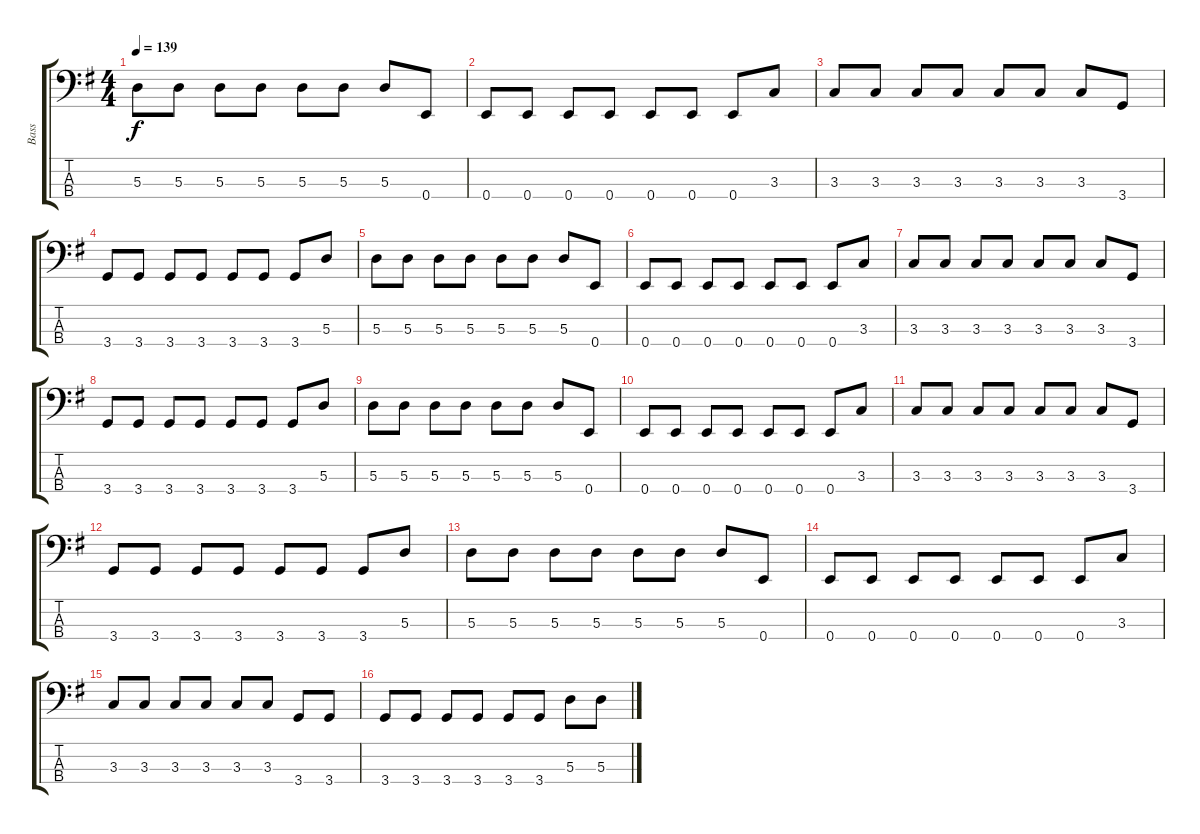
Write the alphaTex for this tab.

\track ("Bass" "Bass") {instrument electricbassfinger}
\staff {score tabs}
\tuning (G2 D2 A1 E1) {hide}
\ts (4 4)
\tempo 139
\clef f4
\ks g
5.3.8{dy f} 5.3.8 5.3.8 5.3.8 5.3.8 5.3.8 5.3.8 0.4.8 |
0.4.8 0.4.8 0.4.8 0.4.8 0.4.8 0.4.8 0.4.8 3.3.8 |
3.3.8 3.3.8 3.3.8 3.3.8 3.3.8 3.3.8 3.3.8 3.4.8 |
3.4.8 3.4.8 3.4.8 3.4.8 3.4.8 3.4.8 3.4.8 5.3.8 |
5.3.8 5.3.8 5.3.8 5.3.8 5.3.8 5.3.8 5.3.8 0.4.8 |
0.4.8 0.4.8 0.4.8 0.4.8 0.4.8 0.4.8 0.4.8 3.3.8 |
3.3.8 3.3.8 3.3.8 3.3.8 3.3.8 3.3.8 3.3.8 3.4.8 |
3.4.8 3.4.8 3.4.8 3.4.8 3.4.8 3.4.8 3.4.8 5.3.8 |
5.3.8 5.3.8 5.3.8 5.3.8 5.3.8 5.3.8 5.3.8 0.4.8 |
0.4.8 0.4.8 0.4.8 0.4.8 0.4.8 0.4.8 0.4.8 3.3.8 |
3.3.8 3.3.8 3.3.8 3.3.8 3.3.8 3.3.8 3.3.8 3.4.8 |
3.4.8 3.4.8 3.4.8 3.4.8 3.4.8 3.4.8 3.4.8 5.3.8 |
5.3.8 5.3.8 5.3.8 5.3.8 5.3.8 5.3.8 5.3.8 0.4.8 |
0.4.8 0.4.8 0.4.8 0.4.8 0.4.8 0.4.8 0.4.8 3.3.8 |
3.3.8 3.3.8 3.3.8 3.3.8 3.3.8 3.3.8 3.4.8 3.4.8 |
3.4.8{volume 10} 3.4.8 3.4.8 3.4.8 3.4.8 3.4.8 5.3.8 5.3.8
